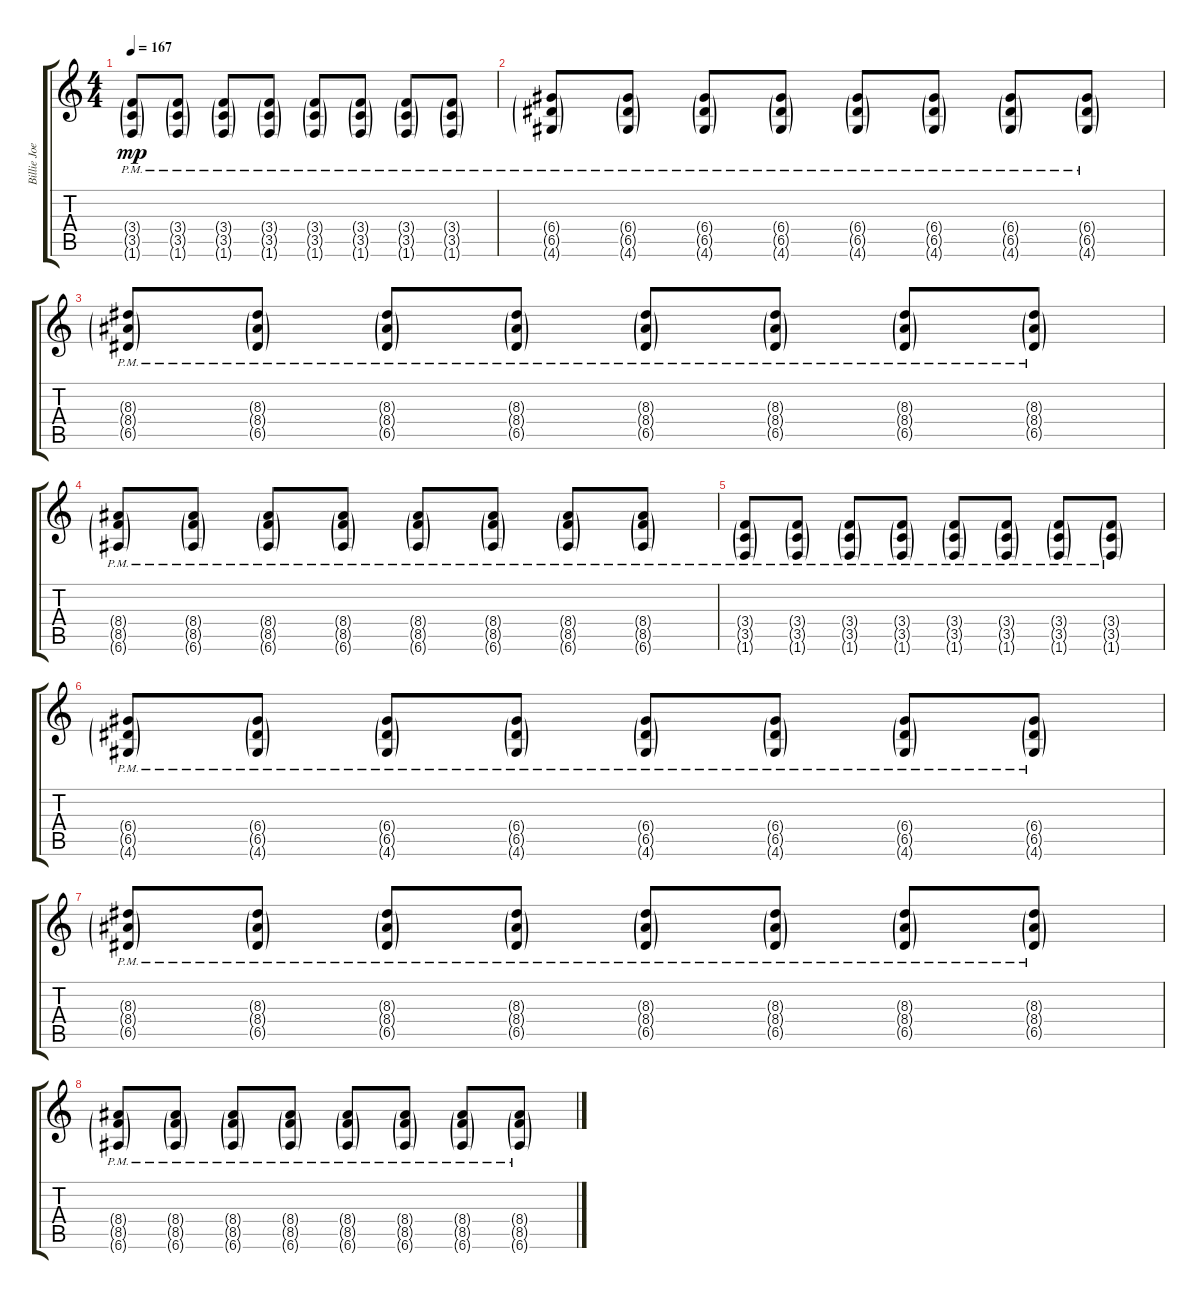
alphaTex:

\track ("Billie Joe Armstrong (Guitar 1)" "Billie Joe") {instrument acousticguitarnylon}
\staff {score tabs}
\tuning (E4 B3 G3 D3 A2 E2) {hide}
\ts (4 4)
\tempo 167
\clef g2
\ks c
(3.4{g pm} 3.5{g pm} 1.6{g pm}).8{dy mp} (3.4{g pm} 3.5{g pm} 1.6{g pm}).8 (3.4{g pm} 3.5{g pm} 1.6{g pm}).8 (3.4{g pm} 3.5{g pm} 1.6{g pm}).8 (3.4{g pm} 3.5{g pm} 1.6{g pm}).8 (3.4{g pm} 3.5{g pm} 1.6{g pm}).8 (3.4{g pm} 3.5{g pm} 1.6{g pm}).8 (3.4{g pm} 3.5{g pm} 1.6{g pm}).8 |
(6.4{g pm} 6.5{g pm} 4.6{g pm}).8 (6.4{g pm} 6.5{g pm} 4.6{g pm}).8 (6.4{g pm} 6.5{g pm} 4.6{g pm}).8 (6.4{g pm} 6.5{g pm} 4.6{g pm}).8 (6.4{g pm} 6.5{g pm} 4.6{g pm}).8 (6.4{g pm} 6.5{g pm} 4.6{g pm}).8 (6.4{g pm} 6.5{g pm} 4.6{g pm}).8 (6.4{g pm} 6.5{g pm} 4.6{g pm}).8 |
(8.3{g pm} 8.4{g pm} 6.5{g pm}).8 (8.3{g pm} 8.4{g pm} 6.5{g pm}).8 (8.3{g pm} 8.4{g pm} 6.5{g pm}).8 (8.3{g pm} 8.4{g pm} 6.5{g pm}).8 (8.3{g pm} 8.4{g pm} 6.5{g pm}).8 (8.3{g pm} 8.4{g pm} 6.5{g pm}).8 (8.3{g pm} 8.4{g pm} 6.5{g pm}).8 (8.3{g pm} 8.4{g pm} 6.5{g pm}).8 |
(8.4{g pm} 8.5{g pm} 6.6{g pm}).8 (8.4{g pm} 8.5{g pm} 6.6{g pm}).8 (8.4{g pm} 8.5{g pm} 6.6{g pm}).8 (8.4{g pm} 8.5{g pm} 6.6{g pm}).8 (8.4{g pm} 8.5{g pm} 6.6{g pm}).8 (8.4{g pm} 8.5{g pm} 6.6{g pm}).8 (8.4{g pm} 8.5{g pm} 6.6{g pm}).8 (8.4{g pm} 8.5{g pm} 6.6{g pm}).8 |
(3.4{g pm} 3.5{g pm} 1.6{g pm}).8 (3.4{g pm} 3.5{g pm} 1.6{g pm}).8 (3.4{g pm} 3.5{g pm} 1.6{g pm}).8 (3.4{g pm} 3.5{g pm} 1.6{g pm}).8 (3.4{g pm} 3.5{g pm} 1.6{g pm}).8 (3.4{g pm} 3.5{g pm} 1.6{g pm}).8 (3.4{g pm} 3.5{g pm} 1.6{g pm}).8 (3.4{g pm} 3.5{g pm} 1.6{g pm}).8 |
(6.4{g pm} 6.5{g pm} 4.6{g pm}).8 (6.4{g pm} 6.5{g pm} 4.6{g pm}).8 (6.4{g pm} 6.5{g pm} 4.6{g pm}).8 (6.4{g pm} 6.5{g pm} 4.6{g pm}).8 (6.4{g pm} 6.5{g pm} 4.6{g pm}).8 (6.4{g pm} 6.5{g pm} 4.6{g pm}).8 (6.4{g pm} 6.5{g pm} 4.6{g pm}).8 (6.4{g pm} 6.5{g pm} 4.6{g pm}).8 |
(8.3{g pm} 8.4{g pm} 6.5{g pm}).8 (8.3{g pm} 8.4{g pm} 6.5{g pm}).8 (8.3{g pm} 8.4{g pm} 6.5{g pm}).8 (8.3{g pm} 8.4{g pm} 6.5{g pm}).8 (8.3{g pm} 8.4{g pm} 6.5{g pm}).8 (8.3{g pm} 8.4{g pm} 6.5{g pm}).8 (8.3{g pm} 8.4{g pm} 6.5{g pm}).8 (8.3{g pm} 8.4{g pm} 6.5{g pm}).8 |
(8.4{g pm} 8.5{g pm} 6.6{g pm}).8 (8.4{g pm} 8.5{g pm} 6.6{g pm}).8 (8.4{g pm} 8.5{g pm} 6.6{g pm}).8 (8.4{g pm} 8.5{g pm} 6.6{g pm}).8 (8.4{g pm} 8.5{g pm} 6.6{g pm}).8 (8.4{g pm} 8.5{g pm} 6.6{g pm}).8 (8.4{g pm} 8.5{g pm} 6.6{g pm}).8 (8.4{g pm} 8.5{g pm} 6.6{g pm}).8
